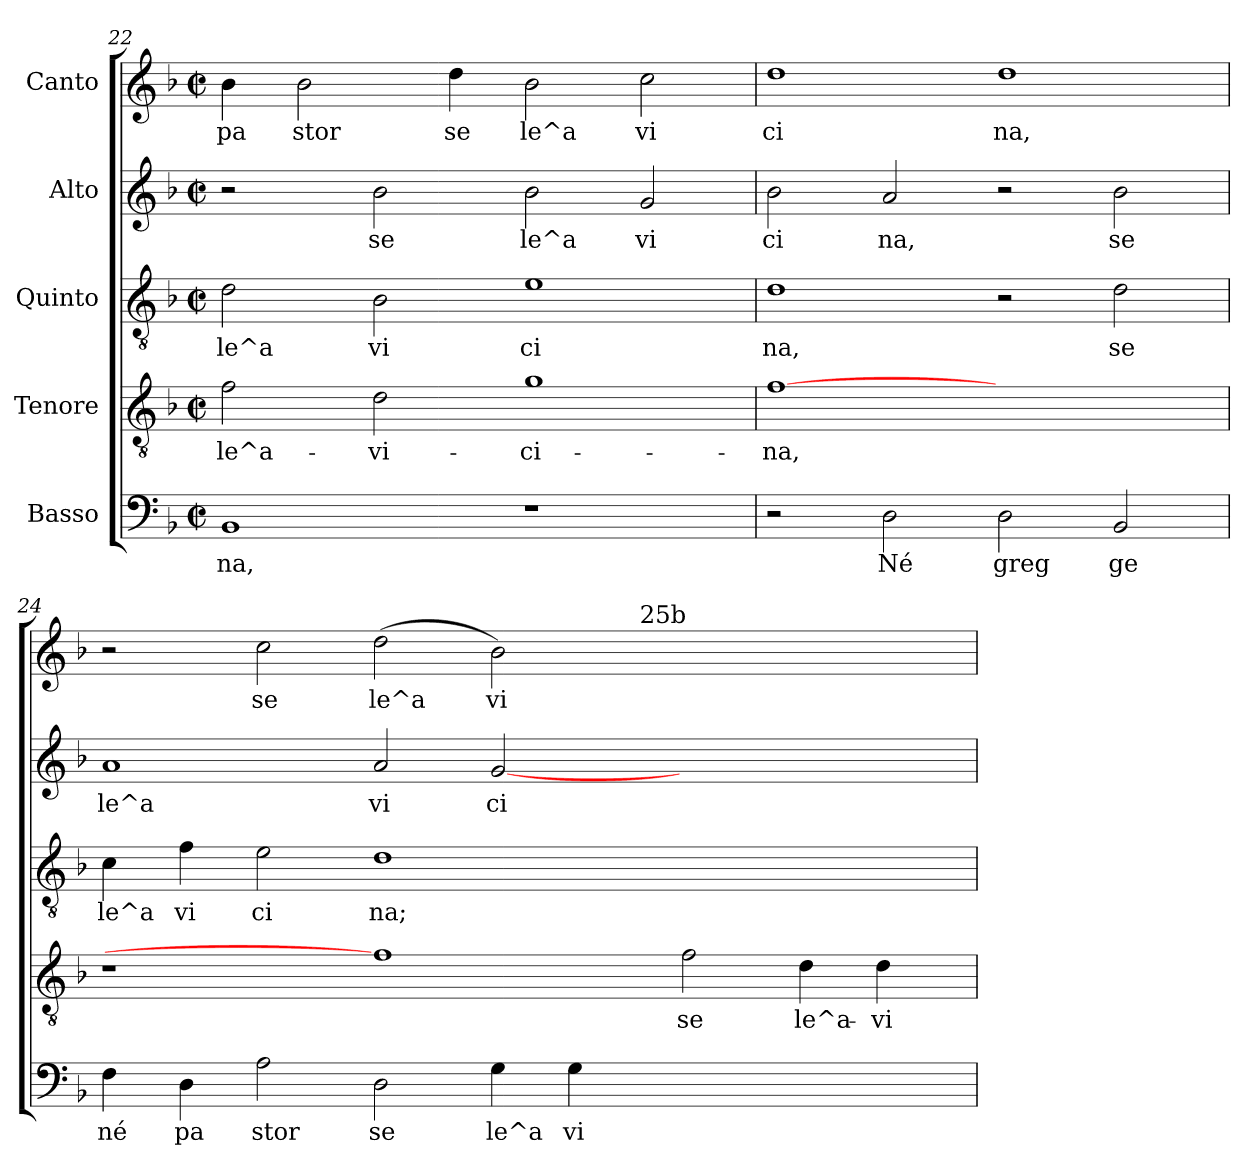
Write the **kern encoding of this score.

**kern	**text	**kern	**text	**kern	**text	**kern	**text	**kern	**text
*part5	*part5	*part4	*part4	*part3	*part3	*part2	*part2	*part1	*part1
*staff5	*staff5	*staff4	*staff4	*staff3	*staff3	*staff2	*staff2	*staff1	*staff1
*I"Basso	*	*I"Tenore	*	*I"Quinto	*	*I"Alto	*	*I"Canto	*
*clefF4	*	*clefGv2	*	*clefGv2	*	*clefG2	*	*clefG2	*
*k[b-]	*	*k[b-]	*	*k[b-]	*	*k[b-]	*	*k[b-]	*
*F:	*	*F:	*	*F:	*	*F:	*	*F:	*
*M2/2	*	*M2/2	*	*M2/2	*	*M2/2	*	*M2/2	*
*met(c|)	*	*met(c|)	*	*met(c|)	*	*met(c|)	*	*met(c|)	*
=22	=22	=22	=22	=22	=22	=22	=22	=22	=22
!	!LO:LY:b:cj	!	!LO:LY:b:cj	!	!LO:LY:b:cj	!	!	!	!LO:LY:b:cj
1BB-	na,	2f\	le^a-	2d\	le^a	2r	.	4b-\	pa
!	!	!	!	!	!	!	!	!	!LO:LY:b:cj
.	.	.	.	.	.	.	.	2b-\	stor
!	!	!	!LO:LY:b:cj	!	!LO:LY:b:cj	!	!LO:LY:b:cj	!	!
.	.	2d\	-vi-	2B-\	vi	2b-\	se	.	.
!	!	!	!	!	!	!	!	!	!LO:LY:b:cj
.	.	.	.	.	.	.	.	4dd\	se
!	!	!	!LO:LY:b:cj	!	!LO:LY:b:cj	!	!LO:LY:b:cj	!	!LO:LY:b:cj
1r	.	1g	-ci-	1e	ci	2b-\	le^a	2b-\	le^a
!	!	!	!	!	!	!	!LO:LY:b:cj	!	!LO:LY:b:cj
.	.	.	.	.	.	2g/	vi	2cc\	vi
=23	=23	=23	=23	=23	=23	=23	=23	=23	=23
!	!	!	!LO:LY:b:cj	!	!LO:LY:b:cj	!	!LO:LY:b:cj	!	!LO:LY:b:cj
2r	.	[1f	-na,	1d	na,	2b-\	ci	1dd	ci
!	!LO:LY:b:cj	!	!	!	!	!	!LO:LY:b:cj	!	!
2D\	Né	.	.	.	.	2a/	na,	.	.
!	!LO:LY:b:cj	!	!	!	!	!	!	!	!LO:LY:b:cj
2D\	greg	1ryy	.	2r	.	2r	.	1dd	na,
!	!LO:LY:b:cj	!	!	!	!LO:LY:b:cj	!	!LO:LY:b:cj	!	!
2BB-/	ge	.	.	2d\	se	2b-\	se	.	.
!!LO:LB:g=z
=24	=24	=24	=24	=24	=24	=24	=24	=24	=24
!	!LO:LY:b:cj	!	!	!	!LO:LY:b:cj	!	!LO:LY:b:cj	!	!
*	*	*	*	*	*	*	*	*^	*
4F\	né	1r	.	4c\	le^a	1a	le^a	2r	1ryy	.
!	!LO:LY:b:cj	!	!	!	!LO:LY:b:cj	!	!	!	!	!
4D\	pa	.	.	4f\	vi	.	.	.	.	.
!	!LO:LY:b:cj	!	!	!	!LO:LY:b:cj	!	!	!	!	!LO:LY:b:cj
2A\	stor	.	.	2e\	ci	.	.	2cc\	.	se
!	!LO:LY:b:cj	!	!	!	!LO:LY:b:cj	!	!LO:LY:b:cj	!	!	!LO:LY:b:cj
2D\	se	1f]	.	1d	na;	2a/	vi	(<2dd\	2ryy	le^a
!	!LO:LY:b:cj	!	!	!	!	!	!LO:LY:b:cj	!	!	!LO:LY:b:cj
4G\	le^a	.	.	.	.	[<2g/	ci	2b-\)	4ryy	vi
!	!LO:LY:b:cj	!	!	!	!	!	!	!	!	!
4G\	vi	.	.	.	.	.	.	.	8ryy	.
.	.	.	.	.	.	.	.	.	32ryy	.
!	!	!	!	!	!	!	!	!	!LO:TX:a:t=25b	!
.	.	.	.	.	.	.	.	.	1ryy	.
!	!	!	!LO:LY:b:cj	!	!	!	!	!	!	!
1ryy	.	2f\	se	1ryy	.	1ryy	.	1ryy	.	.
!	!	!	!LO:LY:b:cj	!	!	!	!	!	!	!
.	.	4d\	le^a-	.	.	.	.	.	.	.
!	!	!	!LO:LY:b:cj	!	!	!	!	!	!	!
.	.	4d\	-vi-	.	.	.	.	.	.	.
.	.	.	.	.	.	.	.	.	16.ryy	.
*	*	*	*	*	*	*	*	*v	*v	*
=	=	=	=	=	=	=	=	=	=
*-	*-	*-	*-	*-	*-	*-	*-	*-	*-
